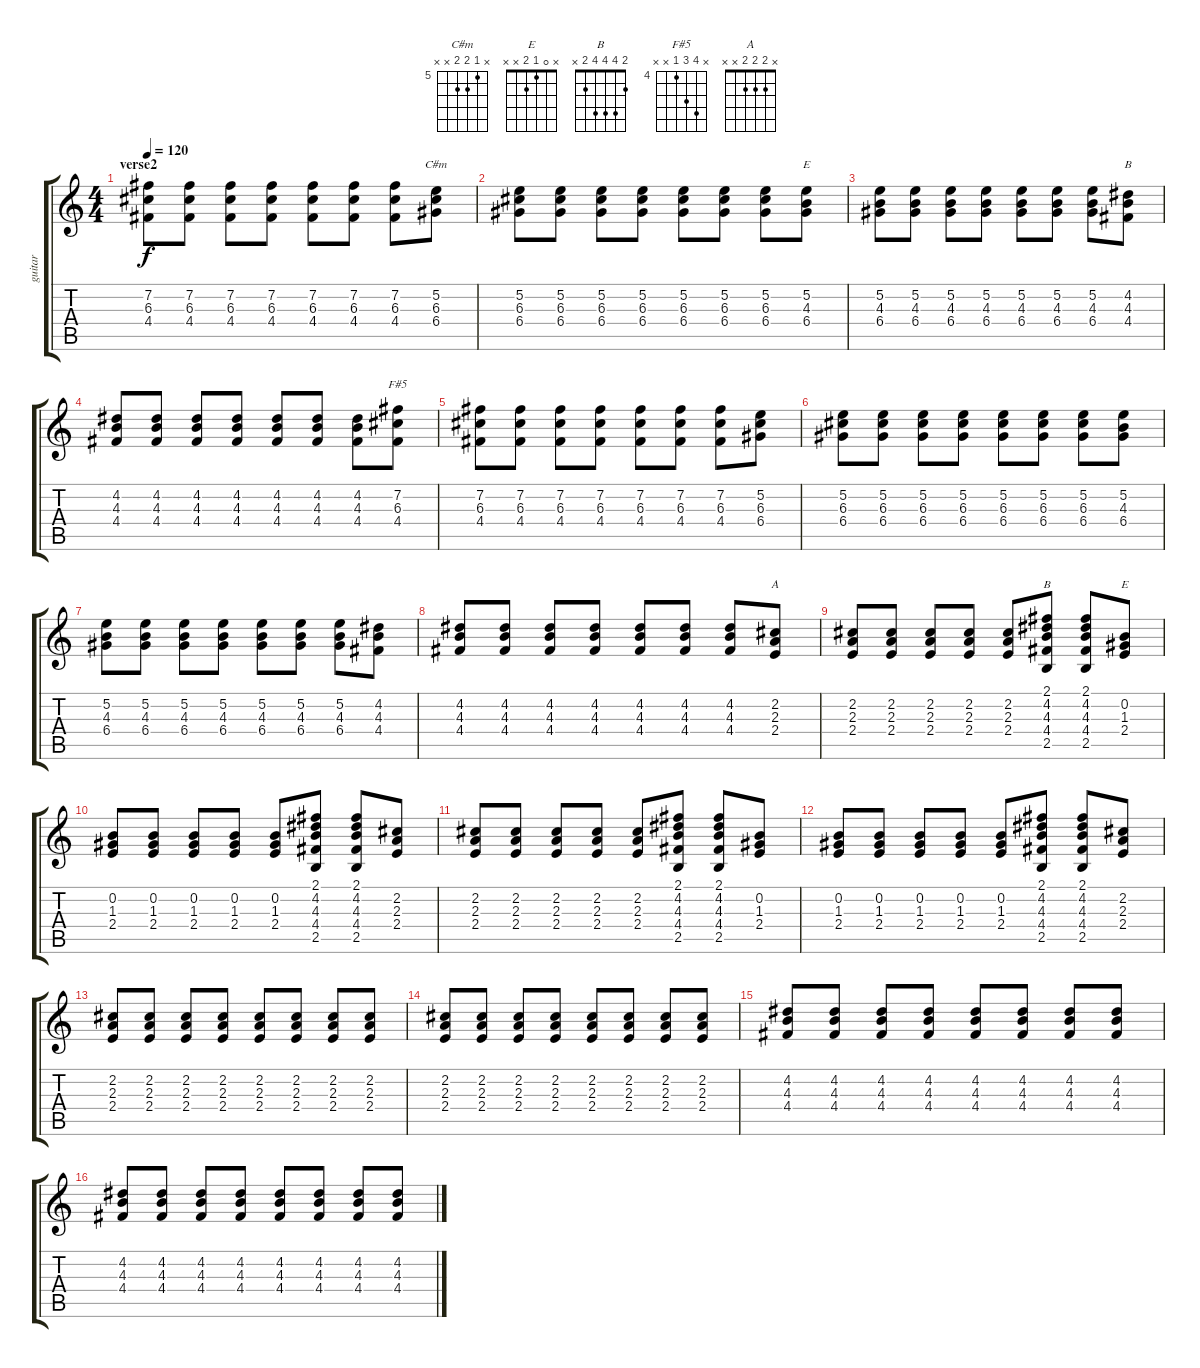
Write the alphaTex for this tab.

\track ("guitar" "guitar") {instrument electricguitarclean}
\staff {score tabs}
\tuning (E4 B3 G3 D3 A2 E2) {hide}
\chord ("C#m" x 5 6 6 x x) {firstfret 5}
\chord ("E" x 5 4 6 x x) {firstfret 4}
\chord ("B" x 4 4 4 x x)
\chord ("F#5" x 7 6 4 x x) {firstfret 4}
\chord ("A" x 2 2 2 x x)
\chord ("B" 2 4 4 4 2 x)
\chord ("E" x 0 1 2 x x)
\ts (4 4)
\section ("" "verse2")
\tempo 120
\clef g2
\ks c
(7.2 6.3 4.4).8{dy f} (7.2 6.3 4.4).8 (7.2 6.3 4.4).8 (7.2 6.3 4.4).8 (7.2 6.3 4.4).8 (7.2 6.3 4.4).8 (7.2 6.3 4.4).8 (5.2 6.3 6.4).8{ch "C#m"} |
(5.2 6.3 6.4).8 (5.2 6.3 6.4).8 (5.2 6.3 6.4).8 (5.2 6.3 6.4).8 (5.2 6.3 6.4).8 (5.2 6.3 6.4).8 (5.2 6.3 6.4).8 (5.2 4.3 6.4).8{ch "E"} |
(5.2 4.3 6.4).8 (5.2 4.3 6.4).8 (5.2 4.3 6.4).8 (5.2 4.3 6.4).8 (5.2 4.3 6.4).8 (5.2 4.3 6.4).8 (5.2 4.3 6.4).8 (4.2 4.3 4.4).8{ch "B"} |
(4.2 4.3 4.4).8 (4.2 4.3 4.4).8 (4.2 4.3 4.4).8 (4.2 4.3 4.4).8 (4.2 4.3 4.4).8 (4.2 4.3 4.4).8 (4.2 4.3 4.4).8 (7.2 6.3 4.4).8{ch "F#5"} |
(7.2 6.3 4.4).8 (7.2 6.3 4.4).8 (7.2 6.3 4.4).8 (7.2 6.3 4.4).8 (7.2 6.3 4.4).8 (7.2 6.3 4.4).8 (7.2 6.3 4.4).8 (5.2 6.3 6.4).8 |
(5.2 6.3 6.4).8 (5.2 6.3 6.4).8 (5.2 6.3 6.4).8 (5.2 6.3 6.4).8 (5.2 6.3 6.4).8 (5.2 6.3 6.4).8 (5.2 6.3 6.4).8 (5.2 4.3 6.4).8 |
(5.2 4.3 6.4).8 (5.2 4.3 6.4).8 (5.2 4.3 6.4).8 (5.2 4.3 6.4).8 (5.2 4.3 6.4).8 (5.2 4.3 6.4).8 (5.2 4.3 6.4).8 (4.2 4.3 4.4).8 |
(4.2 4.3 4.4).8 (4.2 4.3 4.4).8 (4.2 4.3 4.4).8 (4.2 4.3 4.4).8 (4.2 4.3 4.4).8 (4.2 4.3 4.4).8 (4.2 4.3 4.4).8 (2.2 2.3 2.4).8{ch "A"} |
(2.2 2.3 2.4).8 (2.2 2.3 2.4).8 (2.2 2.3 2.4).8 (2.2 2.3 2.4).8 (2.2 2.3 2.4).8 (2.1 4.2 4.3 4.4 2.5).8{ch "B"} (2.1 4.2 4.3 4.4 2.5).8 (0.2 1.3 2.4).8{ch "E"} |
(0.2 1.3 2.4).8 (0.2 1.3 2.4).8 (0.2 1.3 2.4).8 (0.2 1.3 2.4).8 (0.2 1.3 2.4).8 (2.1 4.2 4.3 4.4 2.5).8 (2.1 4.2 4.3 4.4 2.5).8 (2.2 2.3 2.4).8 |
(2.2 2.3 2.4).8 (2.2 2.3 2.4).8 (2.2 2.3 2.4).8 (2.2 2.3 2.4).8 (2.2 2.3 2.4).8 (2.1 4.2 4.3 4.4 2.5).8 (2.1 4.2 4.3 4.4 2.5).8 (0.2 1.3 2.4).8 |
(0.2 1.3 2.4).8 (0.2 1.3 2.4).8 (0.2 1.3 2.4).8 (0.2 1.3 2.4).8 (0.2 1.3 2.4).8 (2.1 4.2 4.3 4.4 2.5).8 (2.1 4.2 4.3 4.4 2.5).8 (2.2 2.3 2.4).8 |
(2.2 2.3 2.4).8 (2.2 2.3 2.4).8 (2.2 2.3 2.4).8 (2.2 2.3 2.4).8 (2.2 2.3 2.4).8 (2.2 2.3 2.4).8 (2.2 2.3 2.4).8 (2.2 2.3 2.4).8 |
(2.2 2.3 2.4).8 (2.2 2.3 2.4).8 (2.2 2.3 2.4).8 (2.2 2.3 2.4).8 (2.2 2.3 2.4).8 (2.2 2.3 2.4).8 (2.2 2.3 2.4).8 (2.2 2.3 2.4).8 |
(4.2 4.3 4.4).8 (4.2 4.3 4.4).8 (4.2 4.3 4.4).8 (4.2 4.3 4.4).8 (4.2 4.3 4.4).8 (4.2 4.3 4.4).8 (4.2 4.3 4.4).8 (4.2 4.3 4.4).8 |
(4.2 4.3 4.4).8 (4.2 4.3 4.4).8 (4.2 4.3 4.4).8 (4.2 4.3 4.4).8 (4.2 4.3 4.4).8 (4.2 4.3 4.4).8 (4.2 4.3 4.4).8 (4.2 4.3 4.4).8
